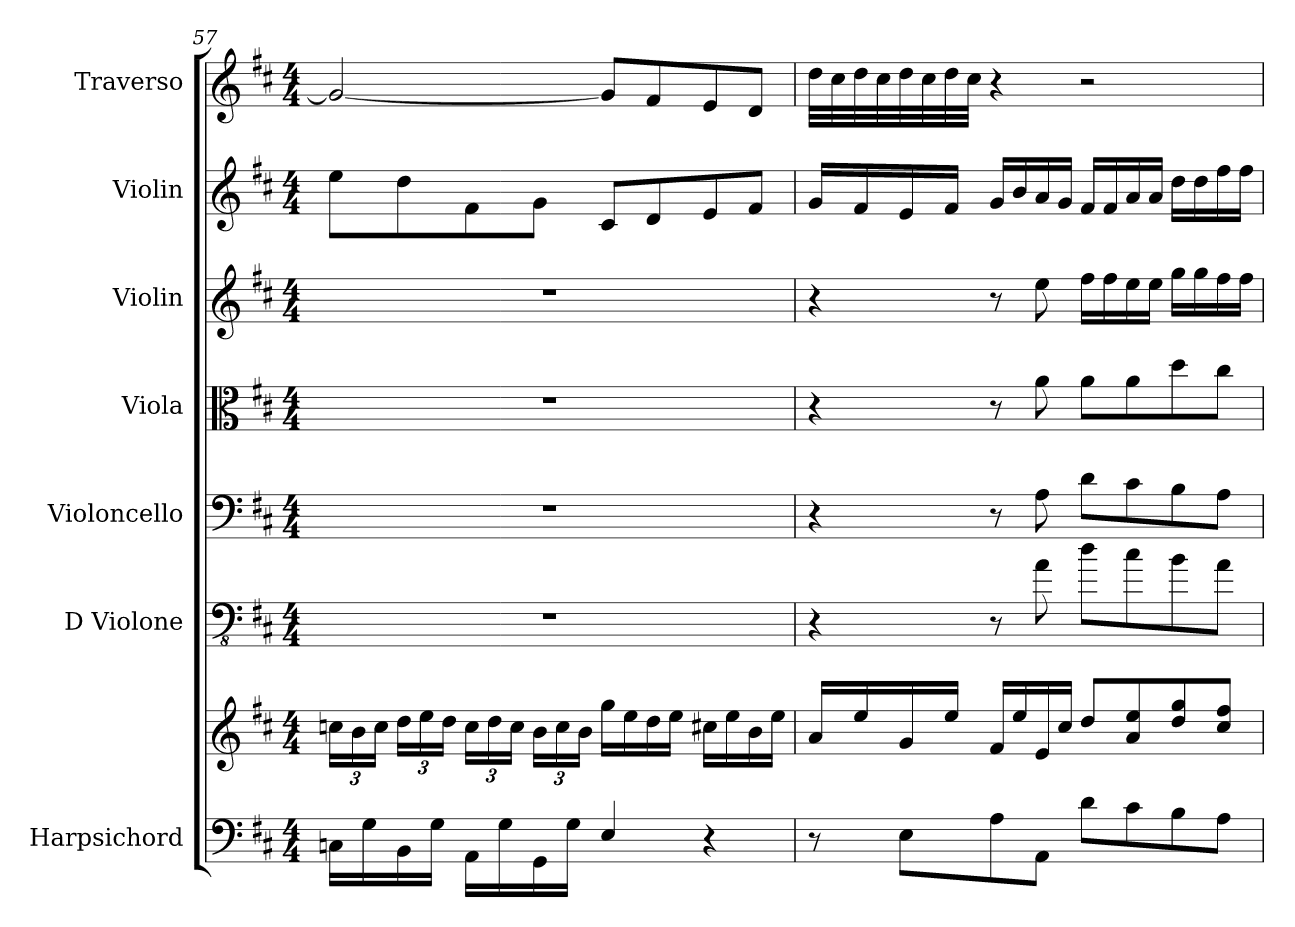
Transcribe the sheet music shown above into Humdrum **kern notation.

**kern	**kern	**kern	**kern	**kern	**kern	**kern	**kern
*part7	*part7	*part6	*part5	*part4	*part3	*part2	*part1
*staff8	*staff7	*staff6	*staff5	*staff4	*staff3	*staff2	*staff1
*I"Harpsichord	*	*I"D Violone	*I"Violoncello	*I"Viola	*I"Violin	*I"Violin	*I"Traverso
*I'Hch.	*	*I'D Vne.	*I'Vc.	*I'Vla.	*I'Vln.	*I'Vln.	*I'Trv.
!!LO:PB:g=z
*clefF4	*clefG2	*clefFv4	*clefF4	*clefC3	*clefG2	*clefG2	*clefG2
*	*	*ITrd7c12	*	*	*	*	*
*k[f#c#]	*k[f#c#]	*k[f#c#]	*k[f#c#]	*k[f#c#]	*k[f#c#]	*k[f#c#]	*k[f#c#]
*M4/4	*M4/4	*M4/4	*M4/4	*M4/4	*M4/4	*M4/4	*M4/4
*	*Xbrackettup	*	*	*	*	*	*
=57	=57	=57	=57	=57	=57	=57	=57
16Cn\LL	24ccn\LL	1r	1r	1r	1r	8ee\L	2g/_
.	24b\	.	.	.	.	.	.
16G\	.	.	.	.	.	.	.
.	24cc\JJ	.	.	.	.	.	.
16BB\	24dd\LL	.	.	.	.	8dd\	.
.	24ee\	.	.	.	.	.	.
16G\JJ	.	.	.	.	.	.	.
.	24dd\JJ	.	.	.	.	.	.
16AA\LL	24cc\LL	.	.	.	.	8f#\	.
.	24dd\	.	.	.	.	.	.
16G\	.	.	.	.	.	.	.
.	24cc\JJ	.	.	.	.	.	.
16GG\	24b\LL	.	.	.	.	8g\J	.
.	24cc\	.	.	.	.	.	.
16G\JJ	.	.	.	.	.	.	.
.	24b\JJ	.	.	.	.	.	.
4E/	16gg\LL	.	.	.	.	8c#/L	8g/L]
.	16ee\	.	.	.	.	.	.
.	16dd\	.	.	.	.	8d/	8f#/
.	16ee\JJ	.	.	.	.	.	.
4r	16cc#X\LL	.	.	.	.	8e/	8e/
.	16ee\	.	.	.	.	.	.
.	16b\	.	.	.	.	8f#/J	8d/J
.	16ee\JJ	.	.	.	.	.	.
=58	=58	=58	=58	=58	=58	=58	=58
8r	16a/LL	4r	4r	4r	4r	16g/LL	32dd\LLL
.	.	.	.	.	.	.	32cc#\
.	16ee/	.	.	.	.	16f#/	32dd\
.	.	.	.	.	.	.	32cc#\
8E\L	16g/	.	.	.	.	16e/	32dd\
.	.	.	.	.	.	.	32cc#\
.	16ee/JJ	.	.	.	.	16f#/JJ	32dd\
.	.	.	.	.	.	.	32cc#\JJJ
8A\	16f#/LL	8r	8r	8r	8r	16g/LL	4r
.	16ee/	.	.	.	.	16b/	.
8AA\J	16e/	8AA\	8A\	8a\	8ee\	16a/	.
.	16cc#/JJ	.	.	.	.	16g/JJ	.
8d\L	8dd/L	8D\L	8d\L	8a\L	16ff#\LL	16f#/LL	2r
.	.	.	.	.	16ff#\	16f#/	.
8c#\	8a/ 8ee/	8C#\	8c#\	8a\	16ee\	16a/	.
.	.	.	.	.	16ee\JJ	16a/JJ	.
8B\	8dd/ 8gg/	8BB\	8B\	8dd\	16gg\LL	16dd\LL	.
.	.	.	.	.	16gg\	16dd\	.
8A\J	8cc#/ 8ff#/J	8AA\J	8A\J	8cc#\J	16ff#\	16ff#\	.
.	.	.	.	.	16ff#\JJ	16ff#\JJ	.
=	=	=	=	=	=	=	=
*-	*-	*-	*-	*-	*-	*-	*-
